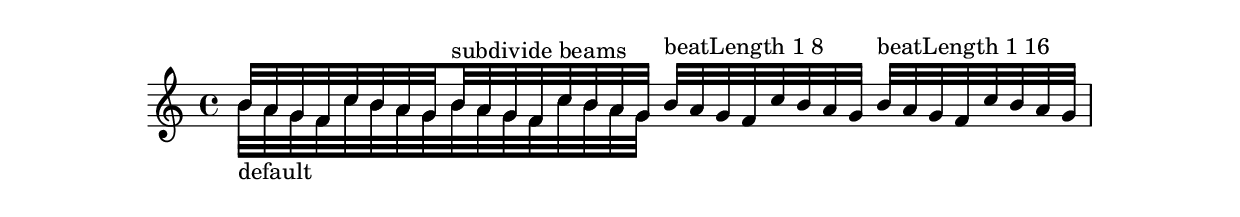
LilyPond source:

%% Do not edit this file; it is automatically
%% generated from LSR http://lsr.dsi.unimi.it
%% This file is in the public domain.
\version "2.13.16"

\header {
  lsrtags = "rhythms"

%% Translation of GIT committish: 5a7301fc350ffc3ab5bd3a2084c91666c9e9a549
  texidoces = "
Se pueden subdividir las barras automáticamente.  Estableciendo la
propiedad @code{subdivideBeams}, las barras se subdividen en
posiciones de pulso (tal y como se especifica en @code{beatLength}).

"
  doctitlees = "Subdivisiones de barra automáticas"

  texidoc = "
Beams can be subdivided automatically.  By setting the property
@code{subdivideBeams}, beams are subdivided at beat positions (as
specified in @code{beatLength}).

"
  doctitle = "Automatic beam subdivisions"
} % begin verbatim

\new Staff {
  \relative c'' {
    <<
      {
        \voiceOne
        \set subdivideBeams = ##t
        b32[ a g f c' b a g
        b32^"subdivide beams" a g f c' b a g]
      }
      \new Voice {
        \voiceTwo
        b32_"default"[ a g f c' b a g
        b32 a g f c' b a g]
      }
    >>
    \oneVoice
    \set beatLength = #(ly:make-moment 1 8)
    b32^"beatLength 1 8"[ a g f c' b a g]
    \set beatLength = #(ly:make-moment 1 16)
    b32^"beatLength 1 16"[ a g f c' b a g]
  }
}

